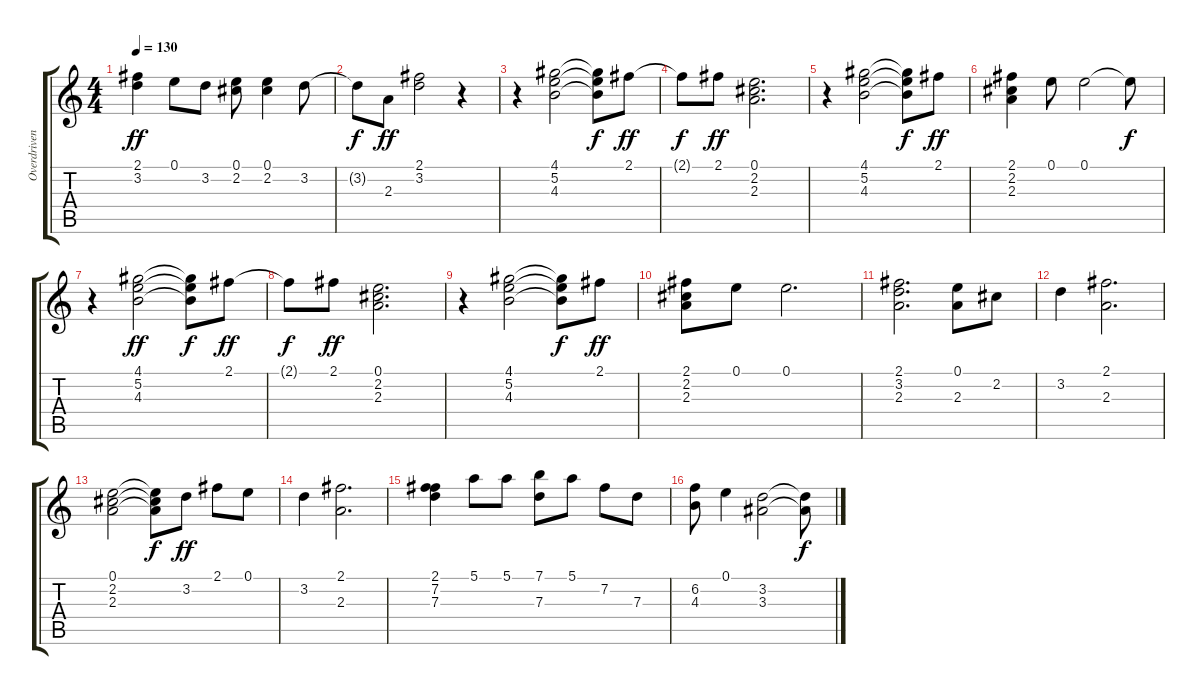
\track ("Overdriven Guitar" "Overdriven") {instrument distortionguitar}
\staff {score tabs}
\tuning (E4 B3 G3 D3 A2 E2) {hide}
\ts (4 4)
\tempo 130
\clef g2
\ks c
(2.1 3.2).4{dy ff} 0.1.8 3.2.8 (0.1 2.2).8 (0.1 2.2).4 3.2.8 |
3.2{t}.8{dy f} 2.3.8{dy ff} (2.1 3.2).2 r.4 |
r.4 (4.1 5.2 4.3).2 (4.1{t} 5.2{t} 4.3{t}).8{dy f} 2.1.8{dy ff} |
2.1{t}.8{dy f} 2.1.8{dy ff} (0.1 2.2 2.3).2{d} |
r.4 (4.1 5.2 4.3).2 (4.1{t} 5.2{t} 4.3{t}).8{dy f} 2.1.8{dy ff} |
(2.1 2.2 2.3).4 0.1.8 0.1.2 0.1{t}.8{dy f} |
r.4 (4.1 5.2 4.3).2{dy ff} (4.1{t} 5.2{t} 4.3{t}).8{dy f} 2.1.8{dy ff} |
2.1{t}.8{dy f} 2.1.8{dy ff} (0.1 2.2 2.3).2{d} |
r.4 (4.1 5.2 4.3).2 (4.1{t} 5.2{t} 4.3{t}).8{dy f} 2.1.8{dy ff} |
(2.1 2.2 2.3).8 0.1.8 0.1.2{d} |
(2.1 3.2 2.3).2{d} (0.1 2.3).8 2.2.8 |
3.2.4 (2.1 2.3).2{d} |
(0.1 2.2 2.3).2 (0.1{t} 2.2{t} 2.3{t}).8{dy f} 3.2.8{dy ff} 2.1.8 0.1.8 |
3.2.4 (2.1 2.3).2{d} |
(2.1 7.2 7.3).4 5.1.8 5.1.8 (7.1 7.3).8 5.1.8 7.2.8 7.3.8 |
(6.2 4.3).8 0.1.4 (3.2 3.3).2 (3.2{t} 3.3{t}).8{dy f}
